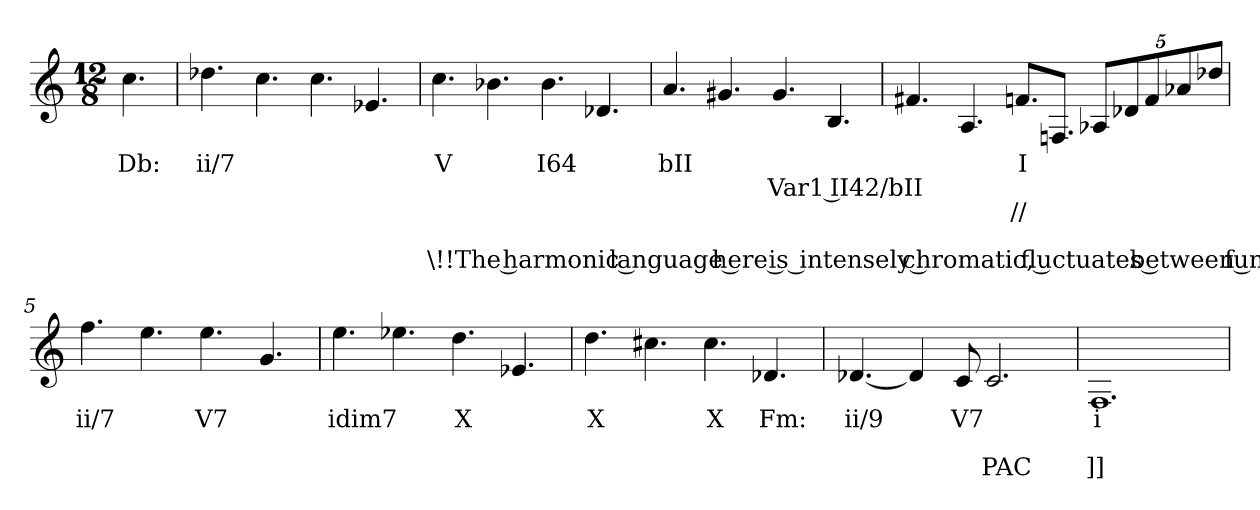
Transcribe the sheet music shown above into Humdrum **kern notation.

**kern	**text	**text	**text	**text	**text
*part1	*part1	*part1	*part1	*part1	*part1
*staff1	*staff1	*staff1	*staff1	*staff1	*staff1
*clefG2	*	*	*	*	*
*k[]	*	*	*	*	*
*M12/8	*	*	*	*	*
=	=	=	=	=	=
4.cc	Db:	.	.	.	.
=1	=1	=1	=1	=1	=1
4.dd-X	ii/7	.	.	.	.
4.cc	.	.	.	.	.
4.cc	.	.	.	.	.
4.e-X	.	.	.	.	.
=2	=2	=2	=2	=2	=2
4.cc	V	.	.	.	\!!The harmonic language here is intensely chromatic, fluctuates between functional & nonfunctional
4.b-X	.	.	.	.	.
4.b-	I64	.	.	.	.
4.d-X	.	.	.	.	.
=3	=3	=3	=3	=3	=3
4.a	bII	.	.	.	.
4.g#X	.	.	.	.	.
4.g#	.	Var1 II42/bII	.	.	.
4.B	.	.	.	.	.
=4	=4	=4	=4	=4	=4
4.f#X	.	.	.	.	.
4.A	.	.	.	.	.
8.fnL	I	.	//	.	.
8.FnJ	.	.	.	.	.
40%3A-XL	.	.	.	.	.
40%3d-X	.	.	.	.	.
40%3f	.	.	.	.	.
40%3a-X	.	.	.	.	.
40%3dd-XJ	.	.	.	.	.
=5	=5	=5	=5	=5	=5
4.ff	ii/7	.	.	.	.
4.ee	.	.	.	.	.
4.ee	V7	.	.	.	.
4.g	.	.	.	.	.
=6	=6	=6	=6	=6	=6
4.ee	idim7	.	.	.	.
4.ee-X	.	.	.	.	.
4.dd	X	.	.	.	.
4.e-X	.	.	.	.	.
=7	=7	=7	=7	=7	=7
4.dd	X	.	.	.	.
4.cc#X	.	.	.	.	.
4.cc#	X	.	.	.	.
4.d-X	Fm:	.	.	.	.
=8	=8	=8	=8	=8	=8
[4.d-X	ii/9	.	.	.	.
4d-]	.	.	.	.	.
8c	V7	.	.	.	.
2.c	.	.	PAC	.	.
=9	=9	=9	=9	=9	=9
1.F	i	.	]]	.	.
=	=	=	=	=	=
*-	*-	*-	*-	*-	*-
